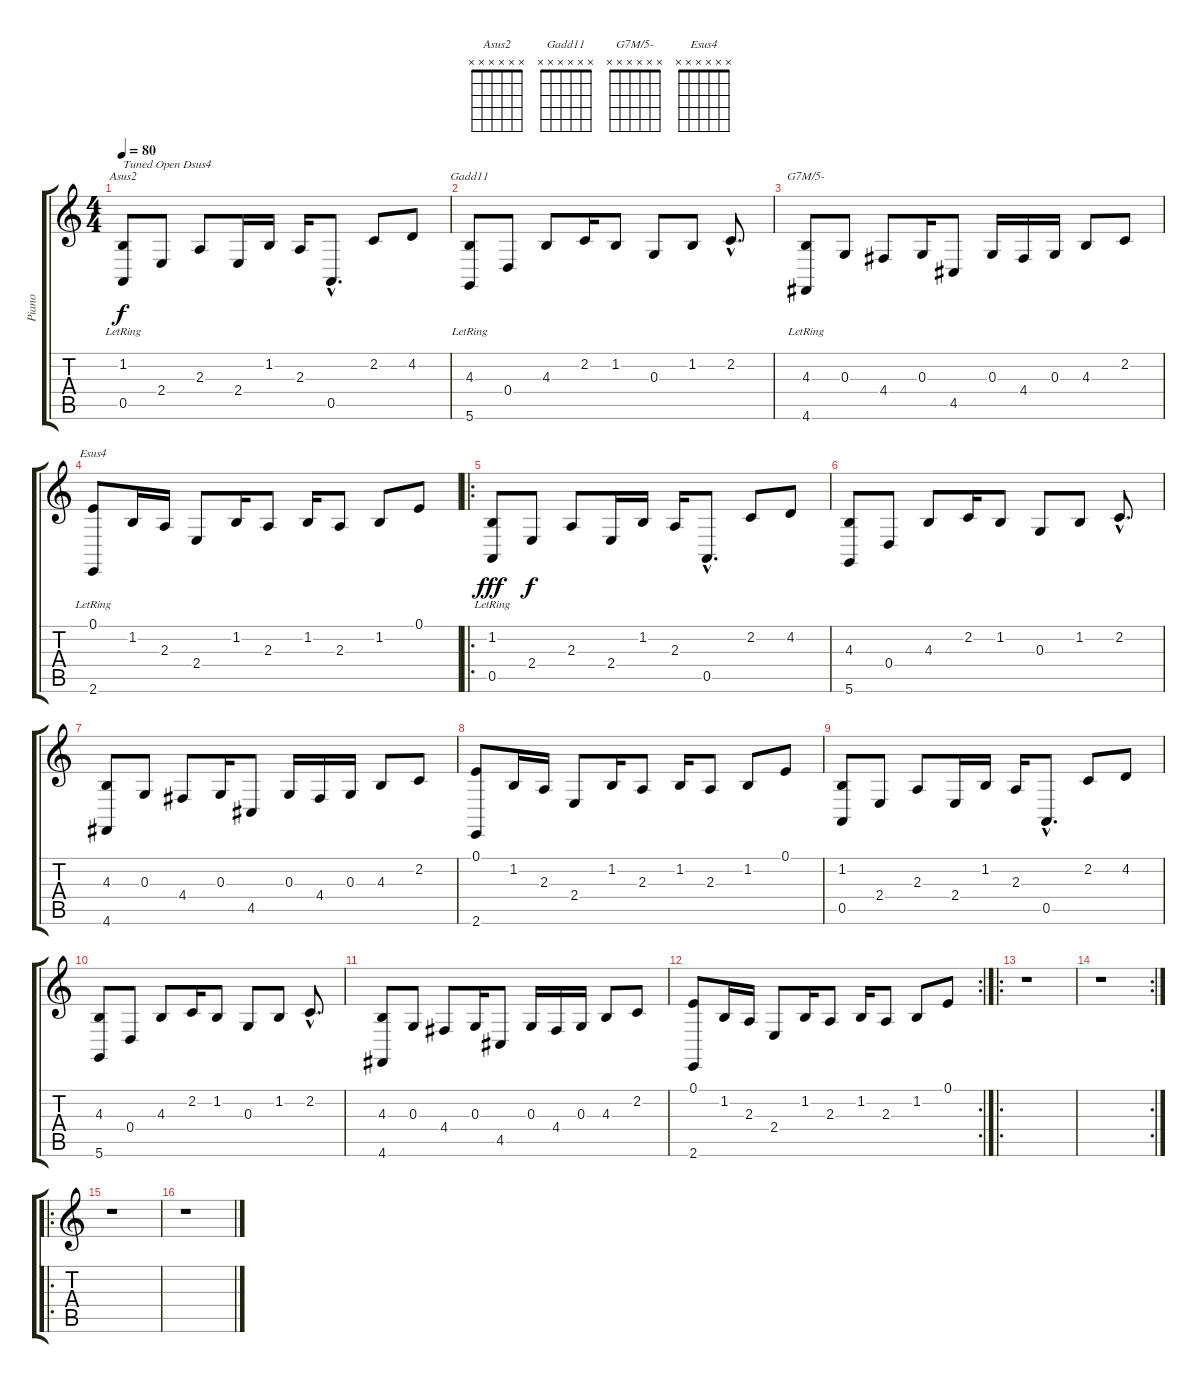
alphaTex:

\track ("Piano" "Piano") {instrument churchorgan}
\staff {score tabs}
\tuning (E4 Bb3 G3 D3 A2 D2) {hide}
\chord ("Asus2" x x x x x x)
\chord ("Gadd11" x x x x x x)
\chord ("G7M/5-" x x x x x x)
\chord ("Esus4" x x x x x x)
\ts (4 4)
\tempo 80
\clef g2
\ks c
(1.2{lr} 0.5{lr}).8{ch "Asus2" txt "Tuned Open Dsus4" dy f instrument honkytonkpiano} 2.4.8 2.3.8 2.4.16 1.2.16 2.3.16 0.5{hac}.8{d} 2.2.8 4.2.8 |
(4.3{lr} 5.6{lr}).8{ch "Gadd11"} 0.4.8 4.3.8 2.2.16 1.2.8 0.3.8 1.2.8 2.2{hac}.8{d} |
(4.3{lr} 4.6{lr}).8{ch "G7M/5-"} 0.3.8 4.4.8 0.3.16 4.5.8 0.3.16 4.4.16 0.3.16 4.3.8 2.2.8 |
(0.1{lr} 2.6{lr}).8{ch "Esus4"} 1.2.16 2.3.16 2.4.8 1.2.16 2.3.8 1.2.16 2.3.8 1.2.8 0.1.8 |
\ro
(1.2{lr} 0.5{lr}).8{dy fff} 2.4.8{dy f} 2.3.8 2.4.16 1.2.16 2.3.16 0.5{hac}.8{d} 2.2.8 4.2.8 |
(4.3 5.6).8 0.4.8 4.3.8 2.2.16 1.2.8 0.3.8 1.2.8 2.2{hac}.8{d} |
(4.3 4.6).8 0.3.8 4.4.8 0.3.16 4.5.8 0.3.16 4.4.16 0.3.16 4.3.8 2.2.8 |
(0.1 2.6).8 1.2.16 2.3.16 2.4.8 1.2.16 2.3.8 1.2.16 2.3.8 1.2.8 0.1.8 |
(1.2 0.5).8 2.4.8 2.3.8 2.4.16 1.2.16 2.3.16 0.5{hac}.8{d} 2.2.8 4.2.8 |
(4.3 5.6).8 0.4.8 4.3.8 2.2.16 1.2.8 0.3.8 1.2.8 2.2{hac}.8{d} |
(4.3 4.6).8 0.3.8 4.4.8 0.3.16 4.5.8 0.3.16 4.4.16 0.3.16 4.3.8 2.2.8 |
\rc 2
(0.1 2.6).8 1.2.16 2.3.16 2.4.8 1.2.16 2.3.8 1.2.16 2.3.8 1.2.8 0.1.8 |
\ro
r.1 |
\rc 2
r.1 |
\ro
r.1 |
r.1
